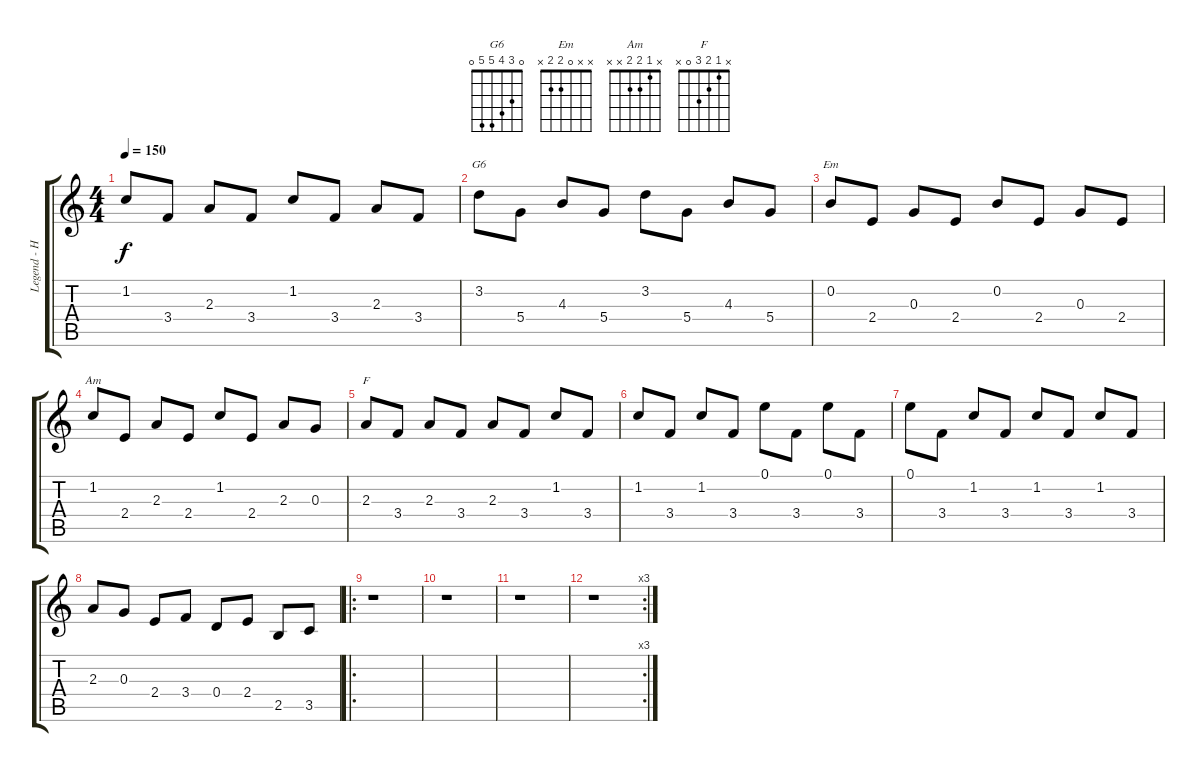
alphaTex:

\track ("Legend - Harmony" "Legend - H") {instrument electricguitarclean}
\staff {score tabs}
\tuning (E4 B3 G3 D3 A2 E2) {hide}
\chord ("G6" 0 3 4 5 5 0)
\chord ("Em" x x 0 2 2 x)
\chord ("Am" x 1 2 2 x x)
\chord ("F" x 1 2 3 0 x)
\ts (4 4)
\tempo 150
\clef g2
\ks c
1.2.8{dy f} 3.4.8 2.3.8 3.4.8 1.2.8 3.4.8 2.3.8 3.4.8 |
3.2.8{ch "G6"} 5.4.8 4.3.8 5.4.8 3.2.8 5.4.8 4.3.8 5.4.8 |
0.2.8{ch "Em"} 2.4.8 0.3.8 2.4.8 0.2.8 2.4.8 0.3.8 2.4.8 |
1.2.8{ch "Am"} 2.4.8 2.3.8 2.4.8 1.2.8 2.4.8 2.3.8 0.3.8 |
2.3.8{ch "F"} 3.4.8 2.3.8 3.4.8 2.3.8 3.4.8 1.2.8 3.4.8 |
1.2.8 3.4.8 1.2.8 3.4.8 0.1.8 3.4.8 0.1.8 3.4.8 |
0.1.8 3.4.8 1.2.8 3.4.8 1.2.8 3.4.8 1.2.8 3.4.8 |
2.3.8 0.3.8 2.4.8 3.4.8 0.4.8 2.4.8 2.5.8 3.5.8 |
\ro
r.1 |
r.1 |
r.1 |
\rc 3
r.1
